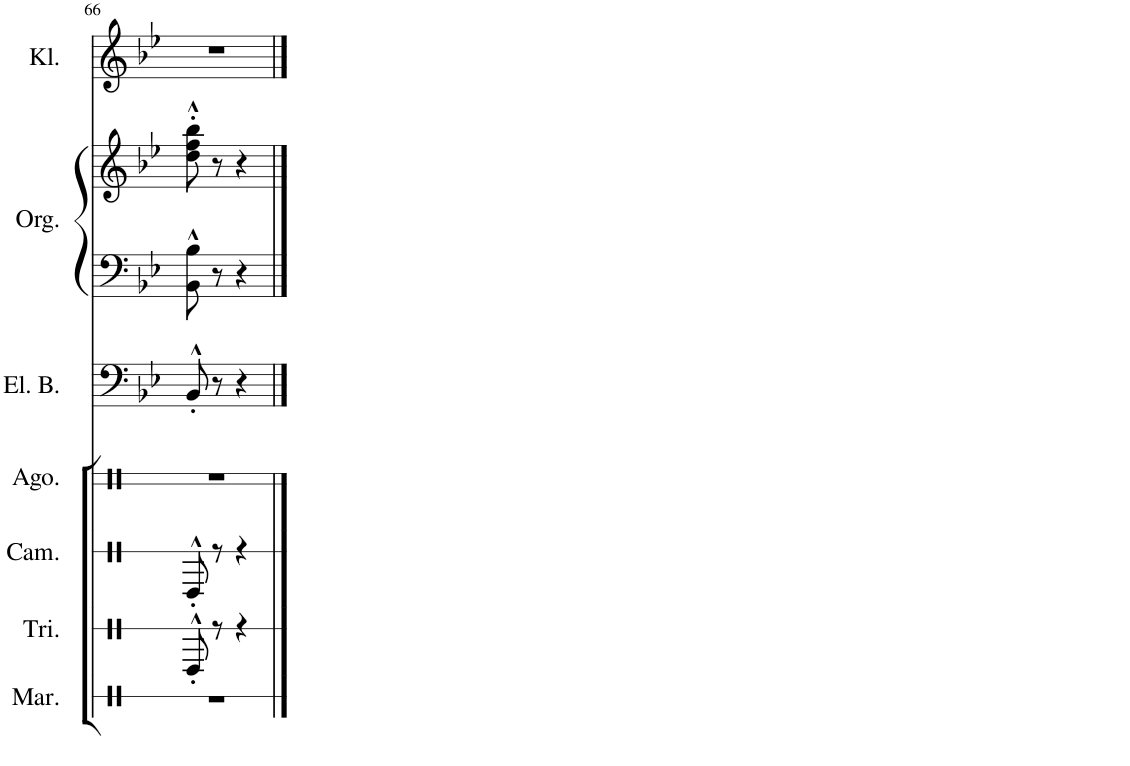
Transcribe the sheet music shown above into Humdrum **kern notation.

**kern	**kern	**kern	**kern	**kern	**kern	**kern	**kern
*part7	*part6	*part5	*part4	*part3	*part2	*part2	*part1
*staff8	*staff7	*staff6	*staff5	*staff4	*staff3	*staff2	*staff1
*I"Maracas	*I"Triangel	*I"Campana/Cowbell	*I"Agogo	*I"Electric Bass	*I"Orgel	*	*I"Klarinette
*I'Mar.	*I'Tri.	*I'Cam.	*I'Ago.	*I'El. B.	*I'Org.	*	*I'Kl.
!!LO:PB:g=z
*clefX	*clefX	*clefX	*clefX	*clefF4	*clefF4	*clefG2	*clefG2
*	*	*	*	*	*	*	*Trd1c2
*k[]	*k[]	*k[]	*k[]	*k[b-e-]	*k[b-e-]	*k[b-e-]	*k[b-e-]
*	*	*	*	*B-:	*B-:	*B-:	*B-:
*M2/4	*M2/4	*M2/4	*M2/4	*M2/4	*M2/4	*M2/4	*M2/4
=66	=66	=66	=66	=66	=66	=66	=66
2r	8e'^^/	8e'^^/	2r	8BB-'^^/	8BB-\^^ 8B-\^^	8dd\'^^ 8ff\'^^ 8bb-\'^^	2r
.	8r	8r	.	8r	8r	8r	.
.	4r	4r	.	4r	4r	4r	.
==	==	==	==	==	==	==	==
*-	*-	*-	*-	*-	*-	*-	*-
